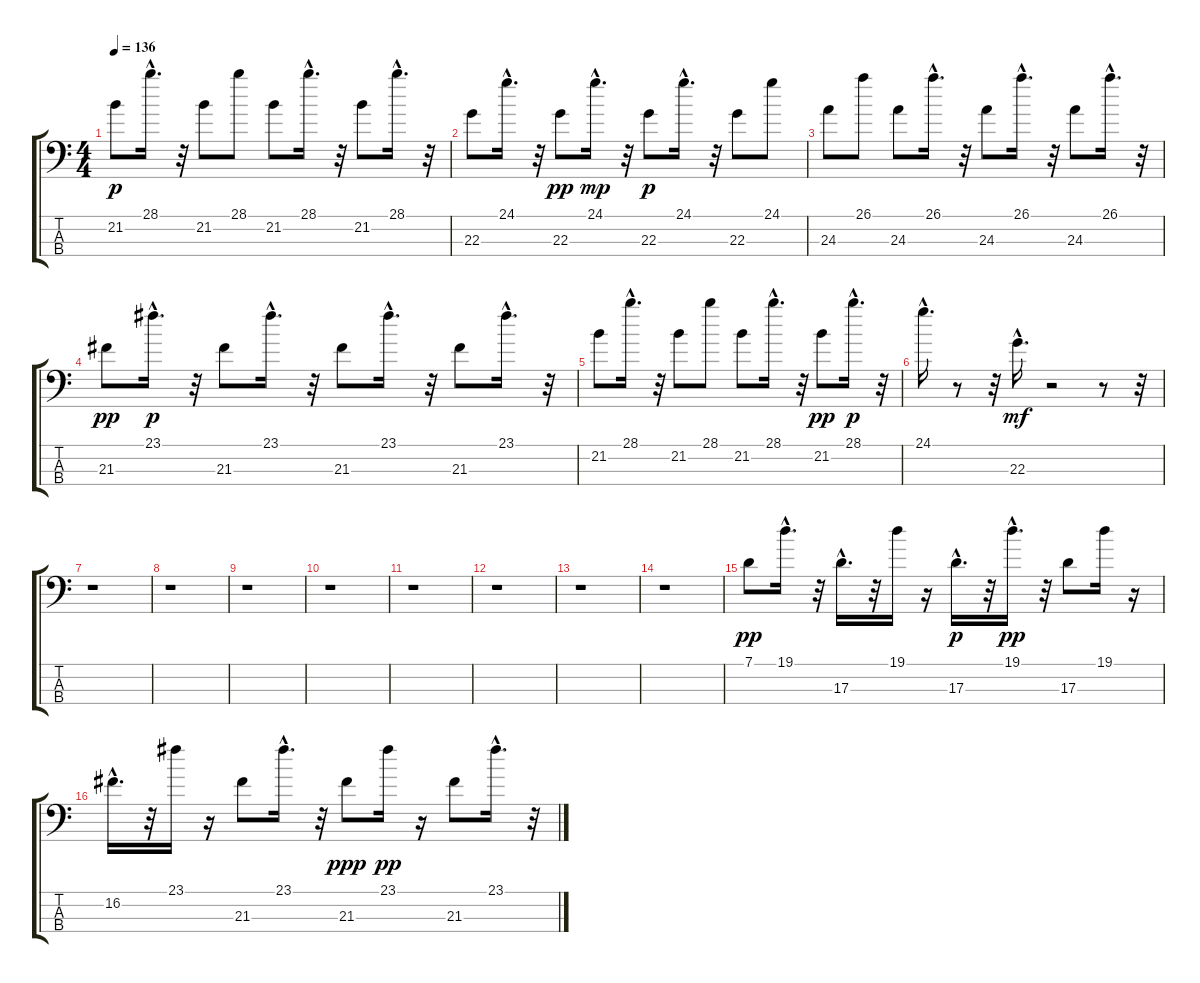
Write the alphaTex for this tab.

\track "" {instrument synthbass1}
\staff {score tabs}
\tuning (G2 D2 A1 E1) {hide}
\ts (4 4)
\tempo 136
\clef f4
\ks c
21.2.8{dy p} 28.1{hac}.16{d} r.32 21.2.8 28.1.8 21.2.8 28.1{hac}.16{d} r.32 21.2.8 28.1{hac}.16{d} r.32 |
22.3.8 24.1{hac}.16{d} r.32 22.3.8{dy pp} 24.1{hac}.16{d dy mp} r.32 22.3.8{dy p} 24.1{hac}.16{d} r.32 22.3.8 24.1.8 |
24.3.8 26.1.8 24.3.8 26.1{hac}.16{d} r.32 24.3.8 26.1{hac}.16{d} r.32 24.3.8 26.1{hac}.16{d} r.32 |
21.3.8{dy pp} 23.1{hac}.16{d dy p} r.32 21.3.8 23.1{hac}.16{d} r.32 21.3.8 23.1{hac}.16{d} r.32 21.3.8 23.1{hac}.16{d} r.32 |
21.2.8 28.1{hac}.16{d} r.32 21.2.8 28.1.8 21.2.8 28.1{hac}.16{d} r.32 21.2.8{dy pp} 28.1{hac}.16{d dy p} r.32 |
24.1{hac}.16{d} r.8 r.32 22.3{hac}.16{d dy mf} r.2 r.8 r.32 |
r.1 |
r.1 |
r.1 |
r.1 |
r.1 |
r.1 |
r.1 |
r.1 |
7.1.8{dy pp} 19.1{hac}.16{d} r.32 17.3{hac}.16{d} r.32 19.1.16 r.16 17.3{hac}.16{d dy p} r.32 19.1{hac}.16{d dy pp} r.32 17.3.8 19.1.16 r.16 |
16.2{hac}.16{d} r.32 23.1.16 r.16 21.3.8 23.1{hac}.16{d} r.32 21.3.8{dy ppp} 23.1.16{dy pp} r.16 21.3.8 23.1{hac}.16{d} r.32
